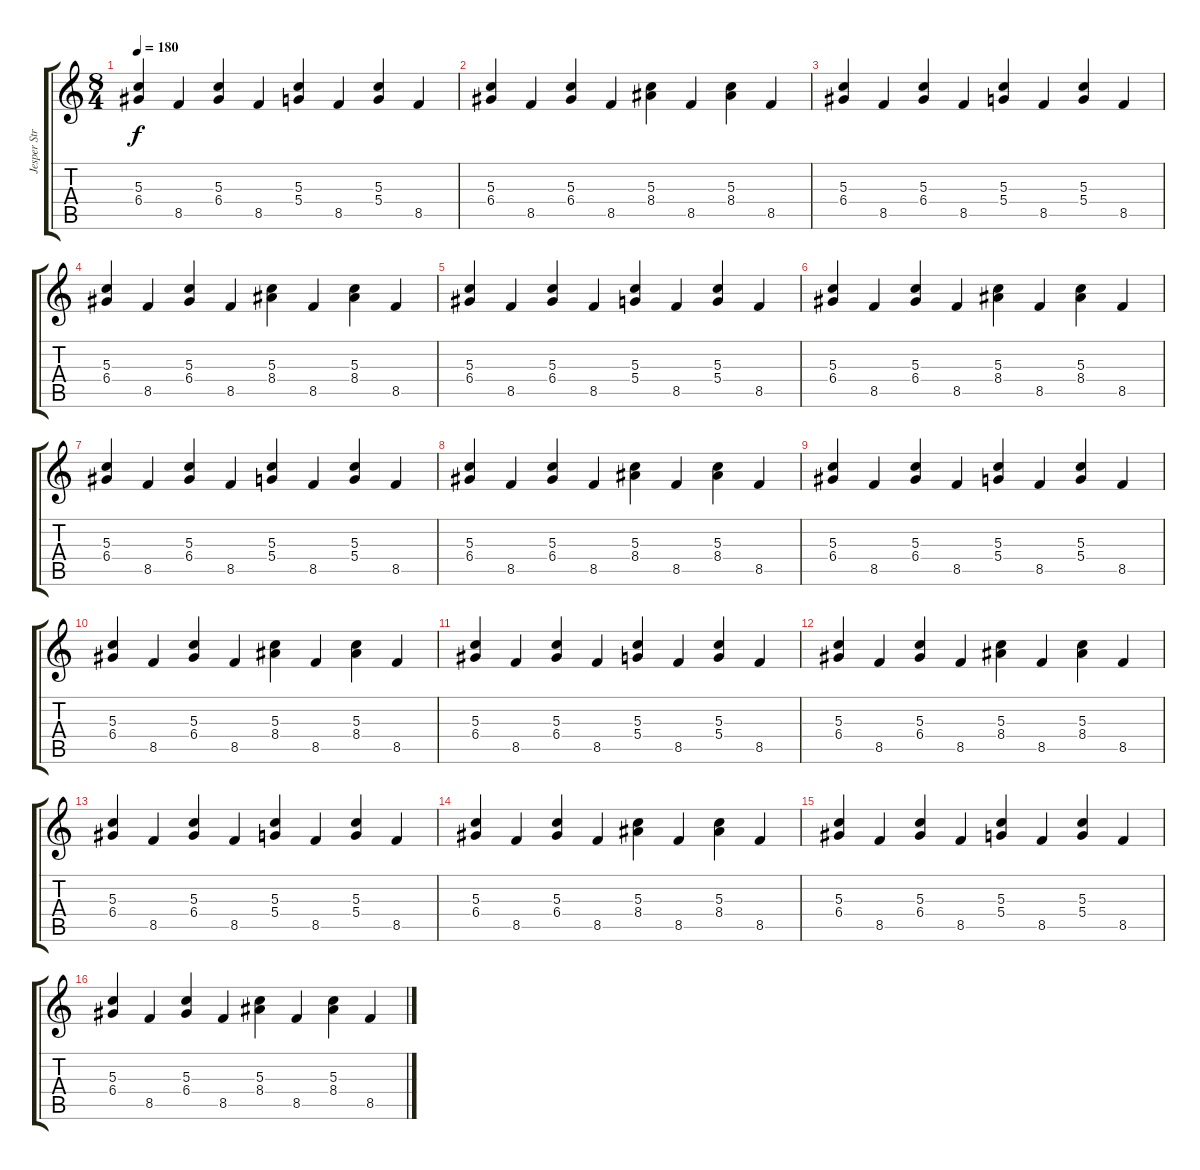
\track ("Jesper Strömblad" "Jesper Str") {instrument acousticguitarnylon}
\staff {score tabs}
\tuning (E4 B3 G3 D3 A2 E2) {hide}
\ts (8 4)
\tempo 180
\clef g2
\ks c
(5.3 6.4).4{dy f} 8.5.4 (5.3 6.4).4 8.5.4 (5.3 5.4).4 8.5.4 (5.3 5.4).4 8.5.4 |
(5.3 6.4).4 8.5.4 (5.3 6.4).4 8.5.4 (5.3 8.4).4 8.5.4 (5.3 8.4).4 8.5.4 |
(5.3 6.4).4 8.5.4 (5.3 6.4).4 8.5.4 (5.3 5.4).4 8.5.4 (5.3 5.4).4 8.5.4 |
(5.3 6.4).4 8.5.4 (5.3 6.4).4 8.5.4 (5.3 8.4).4 8.5.4 (5.3 8.4).4 8.5.4 |
(5.3 6.4).4 8.5.4 (5.3 6.4).4 8.5.4 (5.3 5.4).4 8.5.4 (5.3 5.4).4 8.5.4 |
(5.3 6.4).4 8.5.4 (5.3 6.4).4 8.5.4 (5.3 8.4).4 8.5.4 (5.3 8.4).4 8.5.4 |
(5.3 6.4).4 8.5.4 (5.3 6.4).4 8.5.4 (5.3 5.4).4 8.5.4 (5.3 5.4).4 8.5.4 |
(5.3 6.4).4 8.5.4 (5.3 6.4).4 8.5.4 (5.3 8.4).4 8.5.4 (5.3 8.4).4 8.5.4 |
(5.3 6.4).4 8.5.4 (5.3 6.4).4 8.5.4 (5.3 5.4).4 8.5.4 (5.3 5.4).4 8.5.4 |
(5.3 6.4).4 8.5.4 (5.3 6.4).4 8.5.4 (5.3 8.4).4 8.5.4 (5.3 8.4).4 8.5.4 |
(5.3 6.4).4 8.5.4 (5.3 6.4).4 8.5.4 (5.3 5.4).4 8.5.4 (5.3 5.4).4 8.5.4 |
(5.3 6.4).4 8.5.4 (5.3 6.4).4 8.5.4 (5.3 8.4).4 8.5.4 (5.3 8.4).4 8.5.4 |
(5.3 6.4).4 8.5.4 (5.3 6.4).4 8.5.4 (5.3 5.4).4 8.5.4 (5.3 5.4).4 8.5.4 |
(5.3 6.4).4 8.5.4 (5.3 6.4).4 8.5.4 (5.3 8.4).4 8.5.4 (5.3 8.4).4 8.5.4 |
(5.3 6.4).4 8.5.4 (5.3 6.4).4 8.5.4 (5.3 5.4).4 8.5.4 (5.3 5.4).4 8.5.4 |
(5.3 6.4).4 8.5.4 (5.3 6.4).4 8.5.4 (5.3 8.4).4 8.5.4 (5.3 8.4).4 8.5.4
